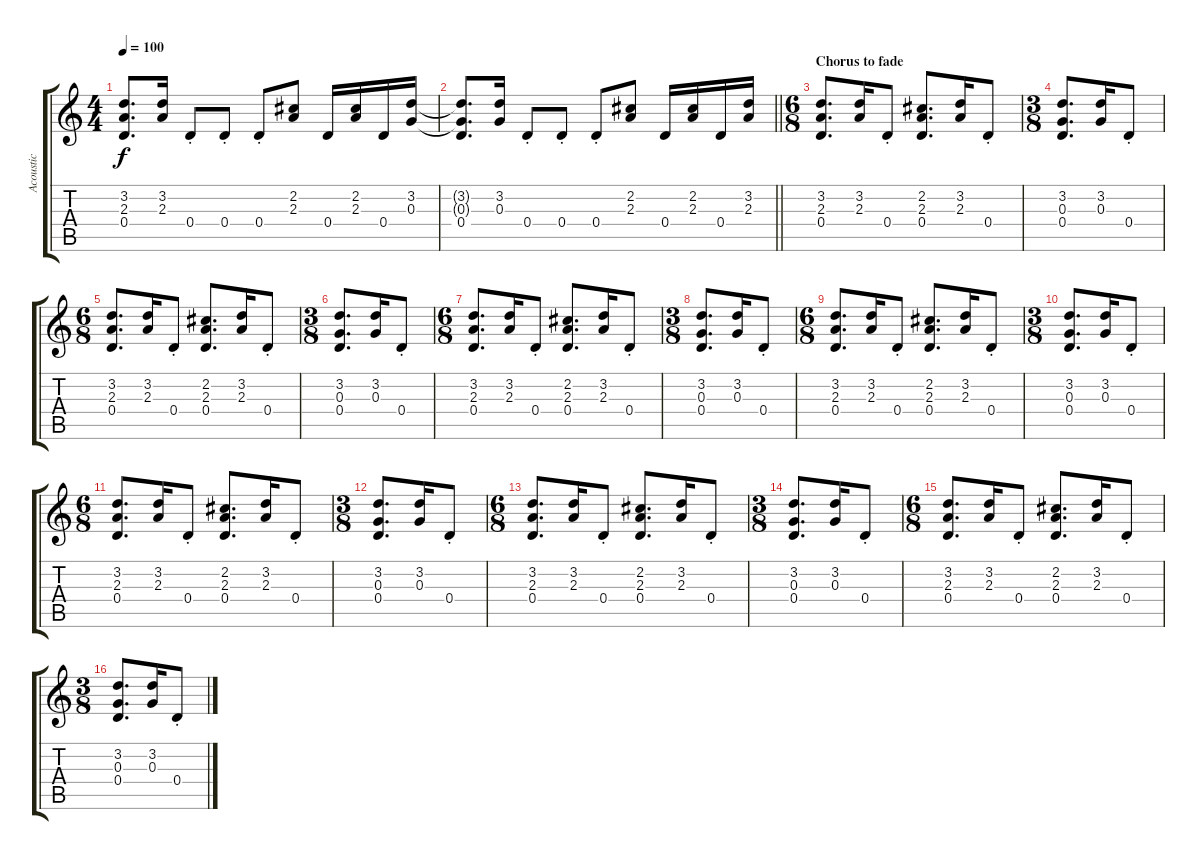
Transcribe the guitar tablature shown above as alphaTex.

\track ("Acoustic" "Acoustic") {instrument acousticguitarsteel}
\staff {score tabs}
\tuning (E4 B3 G3 D3 A2 E2) {hide}
\ts (4 4)
\tempo 100
\clef g2
\ks c
(3.2{t} 2.3{t} 0.4).8{d dy f} (3.2 2.3).16 0.4{st}.8 0.4{st}.8 0.4{st}.8 (2.2 2.3).8 0.4.16 (2.2 2.3).16 0.4.16 (3.2 0.3).16 |
\barLineRight lightlight
(3.2{t} 0.3{t} 0.4).8{d} (3.2 0.3).16 0.4{st}.8 0.4{st}.8 0.4{st}.8 (2.2 2.3).8 0.4.16 (2.2 2.3).16 0.4.16 (3.2 2.3).16 |
\ts (6 8)
\section ("" "Chorus to fade")
(3.2 2.3 0.4).8{d} (3.2 2.3).16 0.4{st}.8 (2.2 2.3 0.4).8{d} (3.2 2.3).16 0.4{st}.8 |
\ts (3 8)
(3.2 0.3 0.4).8{d} (3.2 0.3).16 0.4{st}.8 |
\ts (6 8)
(3.2 2.3 0.4).8{d} (3.2 2.3).16 0.4{st}.8 (2.2 2.3 0.4).8{d} (3.2 2.3).16 0.4{st}.8 |
\ts (3 8)
(3.2 0.3 0.4).8{d} (3.2 0.3).16 0.4{st}.8 |
\ts (6 8)
(3.2 2.3 0.4).8{d} (3.2 2.3).16 0.4{st}.8 (2.2 2.3 0.4).8{d} (3.2 2.3).16 0.4{st}.8 |
\ts (3 8)
(3.2 0.3 0.4).8{d} (3.2 0.3).16 0.4{st}.8 |
\ts (6 8)
(3.2 2.3 0.4).8{d} (3.2 2.3).16 0.4{st}.8 (2.2 2.3 0.4).8{d} (3.2 2.3).16 0.4{st}.8 |
\ts (3 8)
(3.2 0.3 0.4).8{d} (3.2 0.3).16 0.4{st}.8 |
\ts (6 8)
(3.2 2.3 0.4).8{d} (3.2 2.3).16 0.4{st}.8 (2.2 2.3 0.4).8{d} (3.2 2.3).16 0.4{st}.8 |
\ts (3 8)
(3.2 0.3 0.4).8{d} (3.2 0.3).16 0.4{st}.8 |
\ts (6 8)
(3.2 2.3 0.4).8{d} (3.2 2.3).16 0.4{st}.8 (2.2 2.3 0.4).8{d} (3.2 2.3).16 0.4{st}.8 |
\ts (3 8)
(3.2 0.3 0.4).8{d} (3.2 0.3).16 0.4{st}.8 |
\ts (6 8)
(3.2 2.3 0.4).8{d} (3.2 2.3).16 0.4{st}.8 (2.2 2.3 0.4).8{d} (3.2 2.3).16 0.4{st}.8 |
\ts (3 8)
(3.2 0.3 0.4).8{d} (3.2 0.3).16 0.4{st}.8
